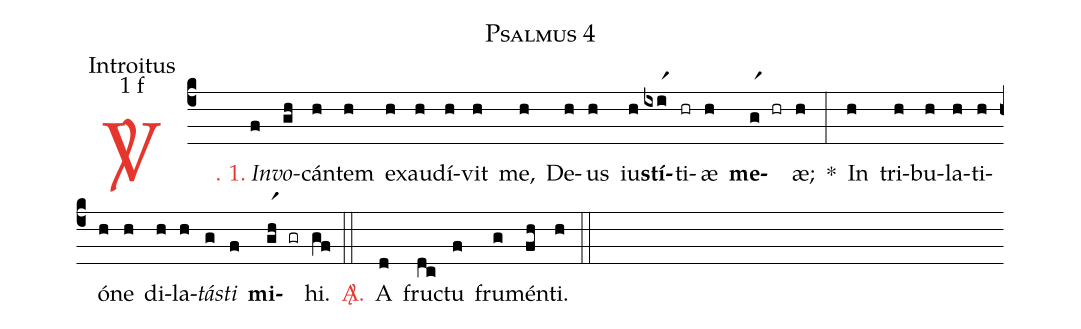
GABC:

name: Psalmus 4;
office-part: Introitus;
mode: 1;
mode-differentia: f;
%%
(c4)

<c><sp>V/</sp>. 1.</c>() <i>In</i>(f)<i>vo</i>(gh)cán(h)tem(h) ex(h)au(h)dí(h)vit(h) me,(h) De(h)us(h) iu(h)<b>stí</b>(ixir1)ti(hr)æ(h) <b>me</b>(gr1 hr)æ;(h) *(:) In(h) tri(h)bu(h)la(h)ti(h)ó(h)ne(h) di(h)la(h)<i>tás</i>(g)<i>ti</i>(f) <b>mi</b>(gr1h gr)hi.(gf)

(::)

<nlba><c><sp>A/</sp>.</c>() A</nlba>(d) fruc(dc)tu(f) fru(g)mén(fh)ti.(h)

(::)
